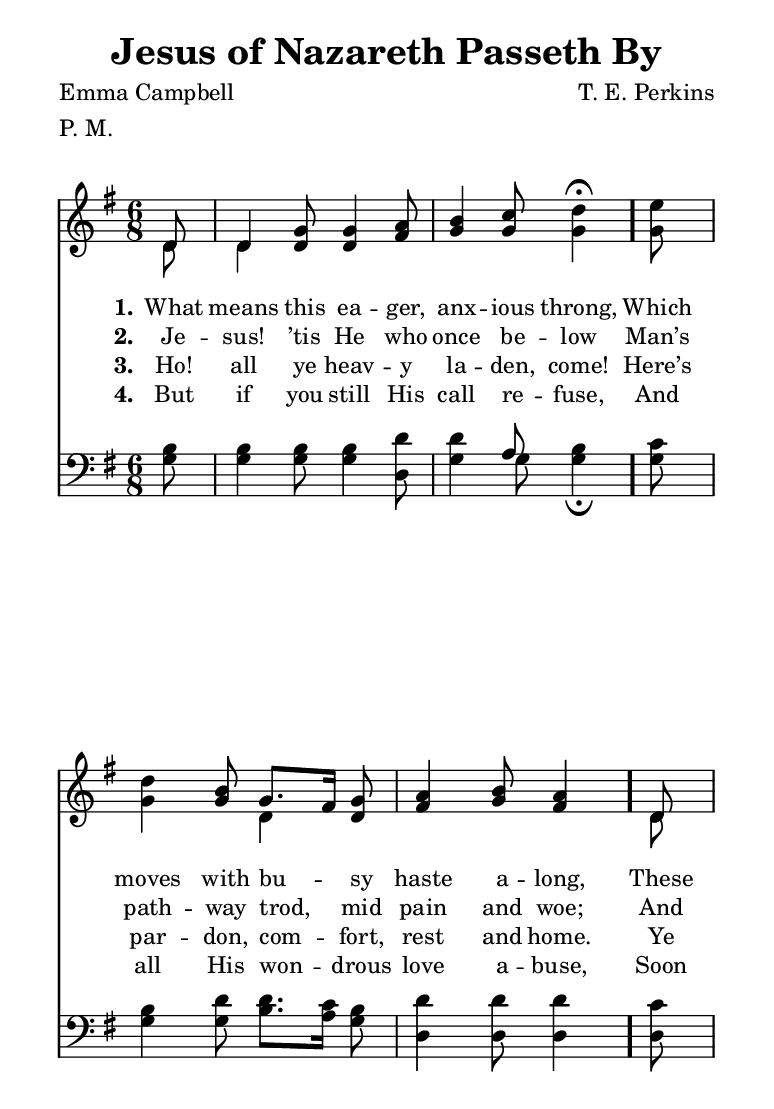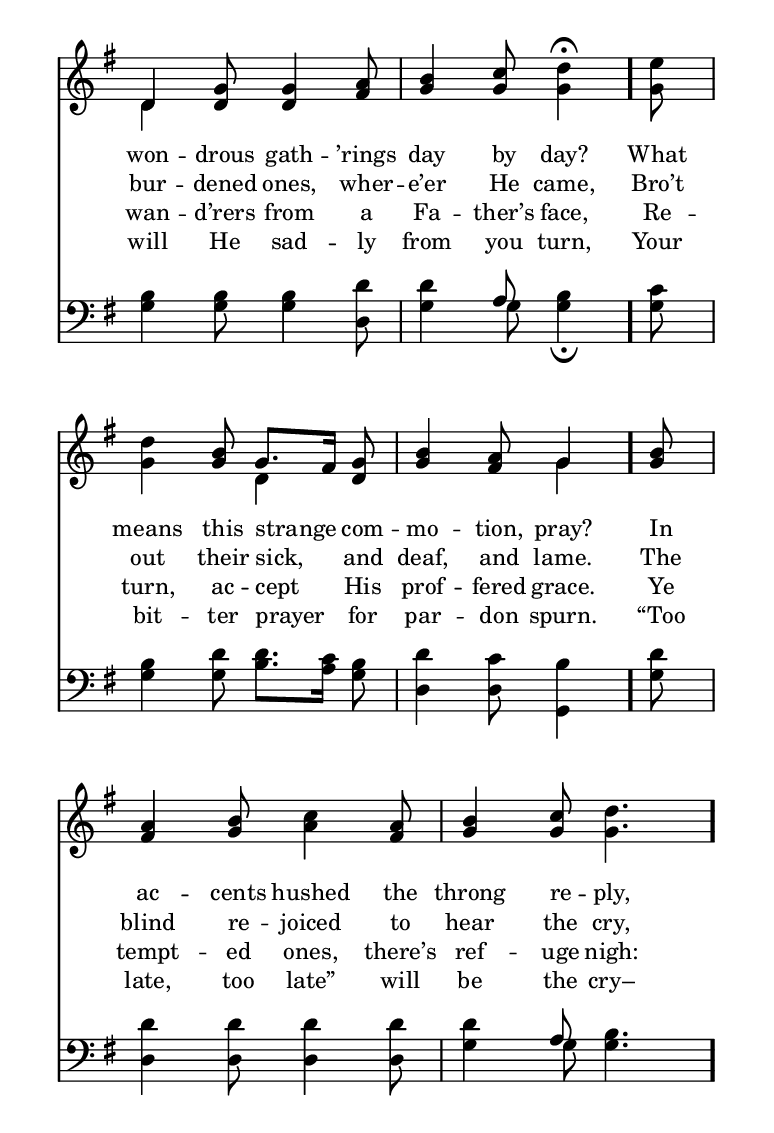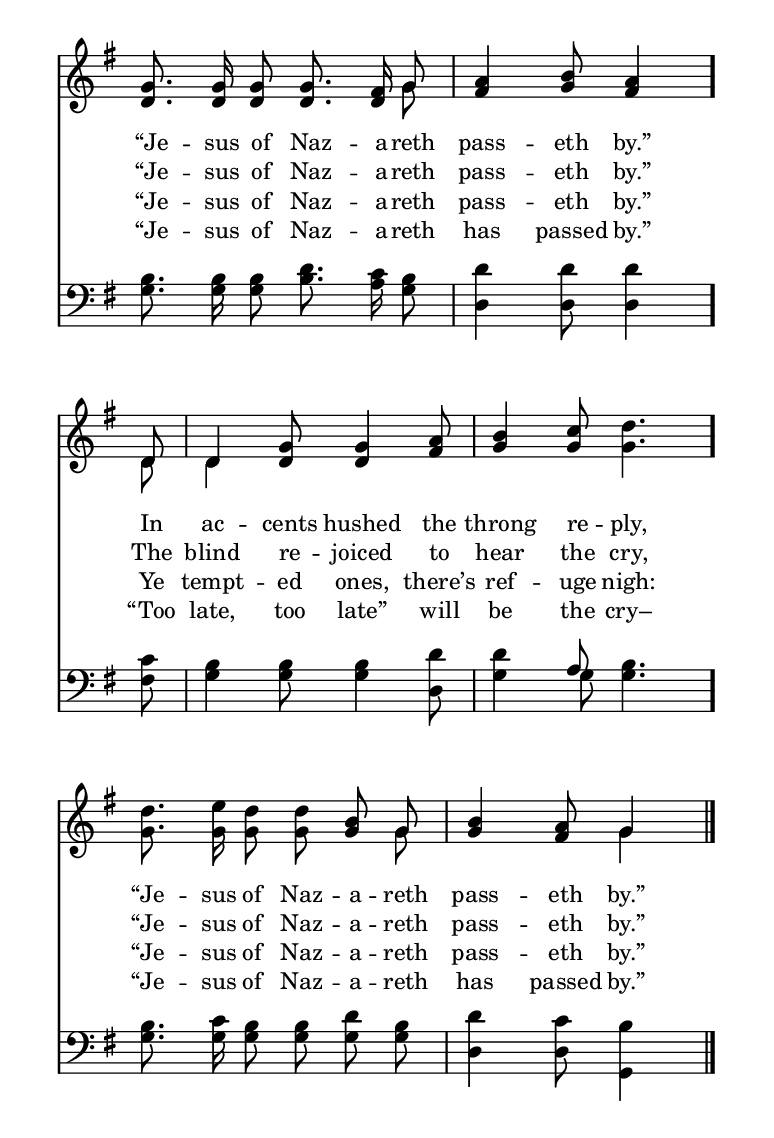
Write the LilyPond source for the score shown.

\include "common/global.ily"
\paper {
  \include "common/paper.ily"
}

\header{
  %gospel
  hymnnumber = "20"
  title = "Jesus of Nazareth Passeth By"
  tunename = ""
  meter = "P. M."
  poet = "Emma Campbell"
  composer = "T. E. Perkins"
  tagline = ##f
}

% for fermata in MIDI
ta = { \tempo 4=86 }
tb = { \tempo 4=43 }

patternAA = { \ta c8 | c4 c8 c4 c8      | c4 c8 \tb c4 \ta } %
patternAB = { \ta c8 | c4 c8 c4 c8      | c4 c8 c4.        } %

patternBA = { \ta c8 | c4 c8 c8.[ c16] c8 | c4 c8 c4       } %
patternBB = { \ta c8 | c4 c8 c4 c8      | c4 c8 c4         } %

patternCA = { \ta c8. c16 c8 c8. c16 c8 | c4 c8 c4 } %
patternCB = { \ta c8. c16 c8 c8 c8 c8   | c4 c8 c4 } %

global = {
  \include "common/overrides.ily"
  \override Staff.TimeSignature.style = #'numbered
  \time 6/8
  \override Score.MetronomeMark.transparent = ##t % hide all fermata changes too
  \ta
  \key g \major
  \partial 8
  \autoBeamOff
}

notesSoprano = {
\global
\relative c' {

  \changePitch \patternAA { d  | d g g a     | b c d\fermata }
  \changePitch \patternBA { e  | d b g fis g | a b a }
  \changePitch \patternAA { d, | d g g a     | b c d\fermata }
  \changePitch \patternBA { e  | d b g fis g | b a g }

  \changePitch \patternAB { b              | a b c a | b c d }
  \changePitch \patternCA { g, g g g fis g | a b a   }
  \changePitch \patternAB { d,             | d g g a | b c d }
  \changePitch \patternCB { d e d d b g    | b a g   }

  \bar "|."

}
}

notesAlto = {
\global
\relative e' {

  \changePitch \patternAA { d | d d d fis | g g g     }
  \changePitch \patternBB { g | g g d d   | fis g fis }
  \changePitch \patternAA { d | d d d fis | g g g     }
  \changePitch \patternBB { g | g g d d   | g fis g   }

  \changePitch \patternAB { g           | fis g a fis | g g g }
  \changePitch \patternCA { d d d d d g | fis g fis   }
  \changePitch \patternAB { d           | d d d fis   | g g g }
  \changePitch \patternCB { g g g g g g | g fis g     }

}
}

notesTenor = {
\global
\relative a {

  \changePitch \patternAA { b | b b b d   | d a b }
  \changePitch \patternBA { c | b d d c b | d d d }
  \changePitch \patternAA { c | b b b d   | d a b }
  \changePitch \patternBA { c | b d d c b | d c b }

  \changePitch \patternAB { d           | d d d d | d a b }
  \changePitch \patternCA { b b b d c b | d d d   }
  \changePitch \patternAB { c           | b b b d | d a b }
  \changePitch \patternCB { b c b b d b | d c b   }

}
}

notesBass = {
\global
\relative f {

  \changePitch \patternAA { g | g g g d   | g g g_\fermata }
  \changePitch \patternBA { g | g g b a g | d d d  }
  \changePitch \patternAA { d | g g g d   | g g g_\fermata }
  \changePitch \patternBA { g | g g b a g | d d g, }

  \changePitch \patternAB { g'          | d d d d | g g g }
  \changePitch \patternCA { g g g b a g | d d d   }
  \changePitch \patternAB { fis g g g d | g g g   }
  \changePitch \patternCB { g g g g g g | d d g,  }

}
}

wordsA = \lyricmode {
\set stanza = "1."

What means this ea -- ger, anx -- ious throng, \bar "."
Which moves with bu -- sy haste a -- long, \bar "." \eogbreak
These won -- drous gath -- ’rings day by day? \bar "."
What means this strange com -- mo -- tion, pray? \bar "." \eogbreak
In ac -- cents hushed the throng re -- ply, \bar "."
“Je -- sus of Naz -- a -- reth pass -- eth by.” \bar "." \eogbreak
In ac -- cents hushed the throng re -- ply, \bar "."
“Je -- sus of Naz -- a -- reth pass -- eth by.” \bar "." \eogbreak

}

wordsB = \lyricmode {
\set stanza = "2."

Je -- sus! ’tis He who once be -- low
Man’s path -- way trod, mid pain and woe;
And bur -- dened ones, wher -- e’er He came,
Bro’t out their sick, and deaf, and lame.
The blind re -- joiced to hear the cry,
“Je -- sus of Naz -- a -- reth pass -- eth by.”
The blind re -- joiced to hear the cry,
“Je -- sus of Naz -- a -- reth pass -- eth by.”

}

wordsC = \lyricmode {
\set stanza = "3."

Ho! all ye heav -- y la -- den, come!
Here’s par -- don, com -- fort, rest and home.
Ye wan -- d’rers from a Fa -- ther’s face,
Re -- turn, ac -- cept His prof -- fered grace.
Ye tempt -- ed ones, there’s ref -- uge nigh:
“Je -- sus of Naz -- a -- reth pass -- eth by.”
Ye tempt -- ed ones, there’s ref -- uge nigh:
“Je -- sus of Naz -- a -- reth pass -- eth by.”

}

wordsD = \lyricmode {
\set stanza = "4."

But if you still His call re -- fuse,
And all His won -- drous love a -- buse,
Soon will He sad -- ly from you turn,
Your bit -- ter prayer for par -- don spurn.
“Too late, too late” will be the cry–
“Je -- sus of Naz -- a -- reth has passed by.”
“Too late, too late” will be the cry–
“Je -- sus of Naz -- a -- reth has passed by.”

}

\score {
  \context ChoirStaff <<
    \context Staff = upper <<
      \set Staff.autoBeaming = ##f
      \set ChoirStaff.systemStartDelimiter = #'SystemStartBar
      \set ChoirStaff.printPartCombineTexts = ##f
      \partcombine #'(2 . 9) \notesSoprano \notesAlto
      \context NullVoice = sopranos { \voiceOne << \notesSoprano >> }
      \context NullVoice = altos { \voiceTwo << \notesAlto >> }
      \context Lyrics = one   \lyricsto sopranos \wordsA
      \context Lyrics = two   \lyricsto sopranos \wordsB
      \context Lyrics = three \lyricsto sopranos \wordsC
      \context Lyrics = four  \lyricsto sopranos \wordsD
    >>
    \context Staff = men <<
      \set Staff.autoBeaming = ##f
      \clef bass
      \set ChoirStaff.printPartCombineTexts = ##f
      \partcombine #'(2 . 9) \notesTenor \notesBass
      \context NullVoice = tenors { \voiceOne << \notesTenor >> }
      \context NullVoice = basses { \voiceTwo << \notesBass >> }
    >>
  >>
  \layout {
    \include "common/layout.ily"
  }
  \midi{
    \include "common/midi.ily"
  }
}

\version "2.19.49"  % necessary for upgrading to future LilyPond versions.

% vi:set et ts=2 sw=2 ai nocindent syntax=lilypond:
